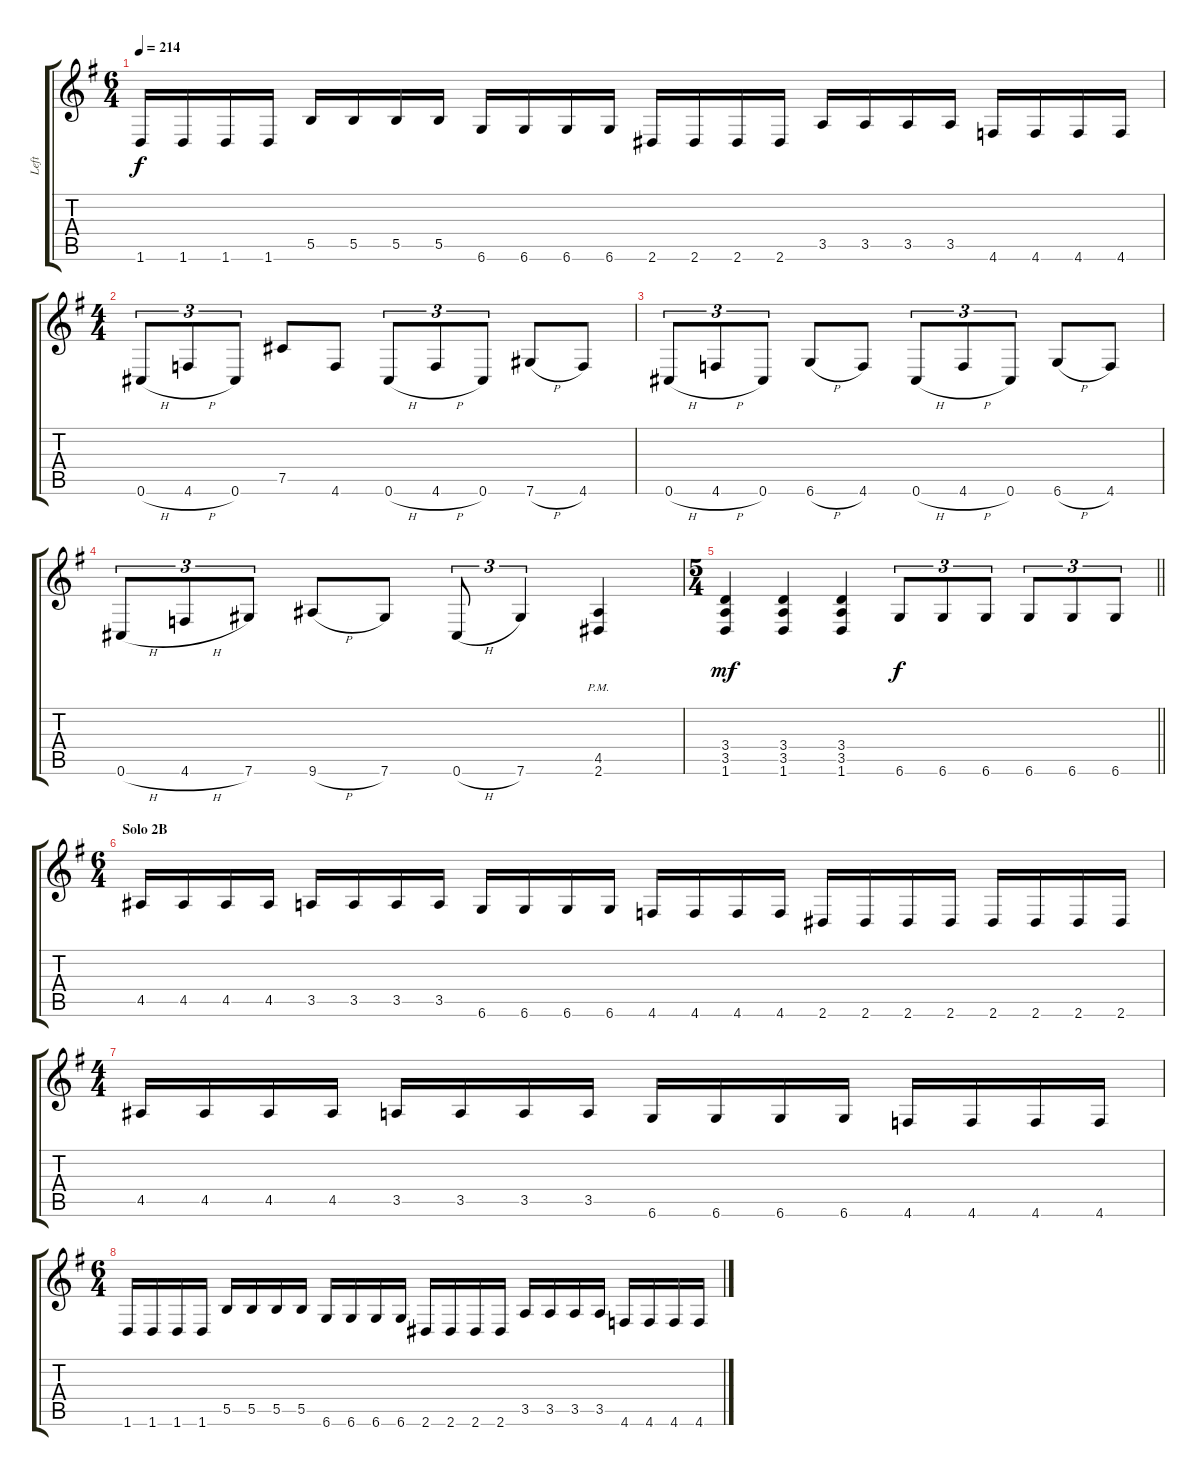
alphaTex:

\track ("Left" "Left") {instrument distortionguitar}
\staff {score tabs}
\tuning (Db4 Ab3 E3 B2 Gb2 Db2) {hide}
\ts (6 4)
\tempo 214
\clef g2
\ks eminor
1.6.16{dy f} 1.6.16 1.6.16 1.6.16 5.5.16 5.5.16 5.5.16 5.5.16 6.6.16 6.6.16 6.6.16 6.6.16 2.6.16 2.6.16 2.6.16 2.6.16 3.5.16 3.5.16 3.5.16 3.5.16 4.6.16 4.6.16 4.6.16 4.6.16 |
\ts (4 4)
0.6{h}.8{tu (3 2)} 4.6{h}.8{tu (3 2)} 0.6.8{tu (3 2)} 7.5.8 4.6.8 0.6{h}.8{tu (3 2)} 4.6{h}.8{tu (3 2)} 0.6.8{tu (3 2)} 7.6{h}.8 4.6.8 |
0.6{h}.8{tu (3 2)} 4.6{h}.8{tu (3 2)} 0.6.8{tu (3 2)} 6.6{h}.8 4.6.8 0.6{h}.8{tu (3 2)} 4.6{h}.8{tu (3 2)} 0.6.8{tu (3 2)} 6.6{h}.8 4.6.8 |
0.6{h}.8{tu (3 2)} 4.6{h}.8{tu (3 2)} 7.6.8{tu (3 2)} 9.6{h}.8 7.6.8 0.6{h}.8{tu (3 2)} 7.6.4{tu (3 2)} (4.5{pm} 2.6{pm}).4 |
\ts (5 4)
\barLineRight lightlight
(3.4 3.5 1.6).4{dy mf} (3.4 3.5 1.6).4 (3.4 3.5 1.6).4 6.6.8{tu (3 2) dy f} 6.6.8{tu (3 2)} 6.6.8{tu (3 2)} 6.6.8{tu (3 2)} 6.6.8{tu (3 2)} 6.6.8{tu (3 2)} |
\ts (6 4)
\section ("" "Solo 2B")
4.5.16 4.5.16 4.5.16 4.5.16 3.5.16 3.5.16 3.5.16 3.5.16 6.6.16 6.6.16 6.6.16 6.6.16 4.6.16 4.6.16 4.6.16 4.6.16 2.6.16 2.6.16 2.6.16 2.6.16 2.6.16 2.6.16 2.6.16 2.6.16 |
\ts (4 4)
4.5.16 4.5.16 4.5.16 4.5.16 3.5.16 3.5.16 3.5.16 3.5.16 6.6.16 6.6.16 6.6.16 6.6.16 4.6.16 4.6.16 4.6.16 4.6.16 |
\ts (6 4)
1.6.16 1.6.16 1.6.16 1.6.16 5.5.16 5.5.16 5.5.16 5.5.16 6.6.16 6.6.16 6.6.16 6.6.16 2.6.16 2.6.16 2.6.16 2.6.16 3.5.16 3.5.16 3.5.16 3.5.16 4.6.16 4.6.16 4.6.16 4.6.16
